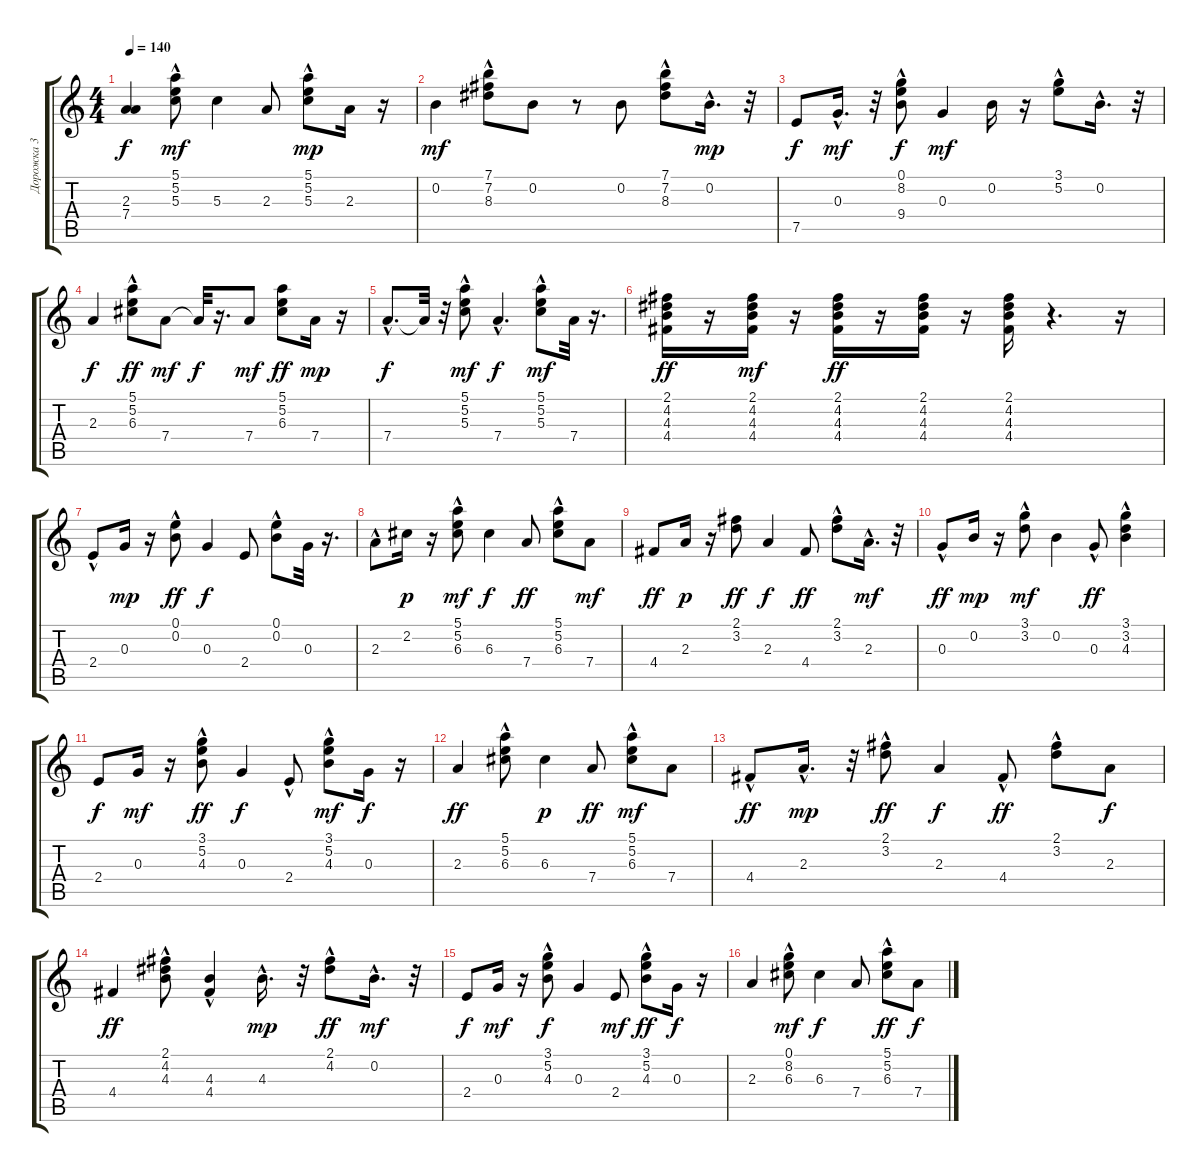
\track ("Дорожка 3" "Дорожка 3") {instrument acousticguitarsteel}
\staff {score tabs}
\tuning (E4 B3 G3 D3 A2 E2) {hide}
\ts (4 4)
\tempo 140
\clef g2
\ks c
(2.3 7.4).4{dy f volume 12} (5.1{hac} 5.2{hac} 5.3).8{dy mf} 5.3.4 2.3.8 (5.1{hac} 5.2{hac} 5.3{hac}).8{dy mp} 2.3.16 r.16 |
0.2.4{dy mf} (7.1{hac} 7.2{hac} 8.3{hac}).8 0.2.8 r.8 0.2.8 (7.1 7.2 8.3{hac}).8 0.2{hac}.16{d dy mp} r.32 |
7.5.8{dy f} 0.3{hac}.16{d dy mf} r.32 (0.1 8.2 9.4{hac}).8{dy f} 0.3.4{dy mf} 0.2.16 r.16 (3.1{hac} 5.2{hac}).8 0.2{hac}.16{d} r.32 |
2.3.4{dy f} (5.1{hac} 5.2{hac} 6.3{hac}).8{dy ff} 7.4.8{dy mf} 7.4{t}.32{dy f} r.16{d} 7.4.8{dy mf} (5.1 5.2 6.3).8{dy ff} 7.4.16{dy mp} r.16 |
7.4{hac}.8{d dy f} 7.4{t}.32 r.32 (5.1{hac} 5.2 5.3).8{dy mf} 7.4{hac}.4{d dy f} (5.1{hac} 5.2{hac} 5.3{hac}).8{dy mf} 7.4.32 r.16{d} |
(2.1 4.2 4.3 4.4).16{dy ff volume 12} r.16 (2.1 4.2 4.3 4.4).16{dy mf} r.16 (2.1 4.2 4.3 4.4).16{dy ff} r.16 (2.1 4.2 4.3 4.4).16 r.16 (2.1 4.2 4.3 4.4).16 r.4{d} r.16 |
2.4{hac}.8 0.3.16{dy mp} r.16 (0.1{hac} 0.2).8{dy ff} 0.3.4{dy f} 2.4.8 (0.1{hac} 0.2).8 0.3.32 r.16{d} |
2.3{hac}.8 2.2.16{dy p} r.16 (5.1{hac} 5.2{hac} 6.3).8{dy mf} 6.3.4{dy f} 7.4.8{dy ff} (5.1{hac} 5.2 6.3).8 7.4.8{dy mf} |
4.4.8{dy ff} 2.3.16{dy p} r.16 (2.1 3.2).8{dy ff} 2.3.4{dy f} 4.4.8{dy ff} (2.1{hac} 3.2{hac}).8 2.3{hac}.16{d dy mf} r.32 |
0.3{hac}.8{dy ff} 0.2.16{dy mp} r.16 (3.1{hac} 3.2{hac}).8{dy mf} 0.2.4 0.3{hac}.8{dy ff} (3.1{hac} 3.2{hac} 4.3).4 |
2.4.8{dy f} 0.3.16{dy mf} r.16 (3.1{hac} 5.2{hac} 4.3{hac}).8{dy ff} 0.3.4{dy f} 2.4{hac}.8 (3.1 5.2 4.3{hac}).8{dy mf} 0.3.16{dy f} r.16 |
2.3.4{dy ff} (5.1{hac} 5.2{hac} 6.3).8 6.3.4{dy p} 7.4.8{dy ff} (5.1 5.2{hac} 6.3).8{dy mf} 7.4.8 |
4.4{hac}.8{dy ff} 2.3{hac}.16{d dy mp} r.32 (2.1{hac} 3.2{hac}).8{dy ff} 2.3.4{dy f} 4.4{hac}.8{dy ff} (2.1{hac} 3.2{hac}).8 2.3.8{dy f} |
4.4.4{dy ff} (2.1 4.2{hac} 4.3{hac}).8 (4.3{hac} 4.4{hac}).4 4.3{hac}.16{d dy mp} r.32 (2.1{hac} 4.2{hac}).8{dy ff} 0.2{hac}.16{d dy mf} r.32 |
2.4.8{dy f} 0.3.16{dy mf} r.16 (3.1{hac} 5.2 4.3{hac}).8{dy f} 0.3.4 2.4.8{dy mf} (3.1 5.2 4.3{hac}).8{dy ff} 0.3.16{dy f} r.16 |
2.3.4 (0.1{hac} 8.2 6.3).8{dy mf} 6.3.4{dy f} 7.4.8 (5.1{hac} 5.2{hac} 6.3{hac}).8{dy ff} 7.4.8{dy f}
